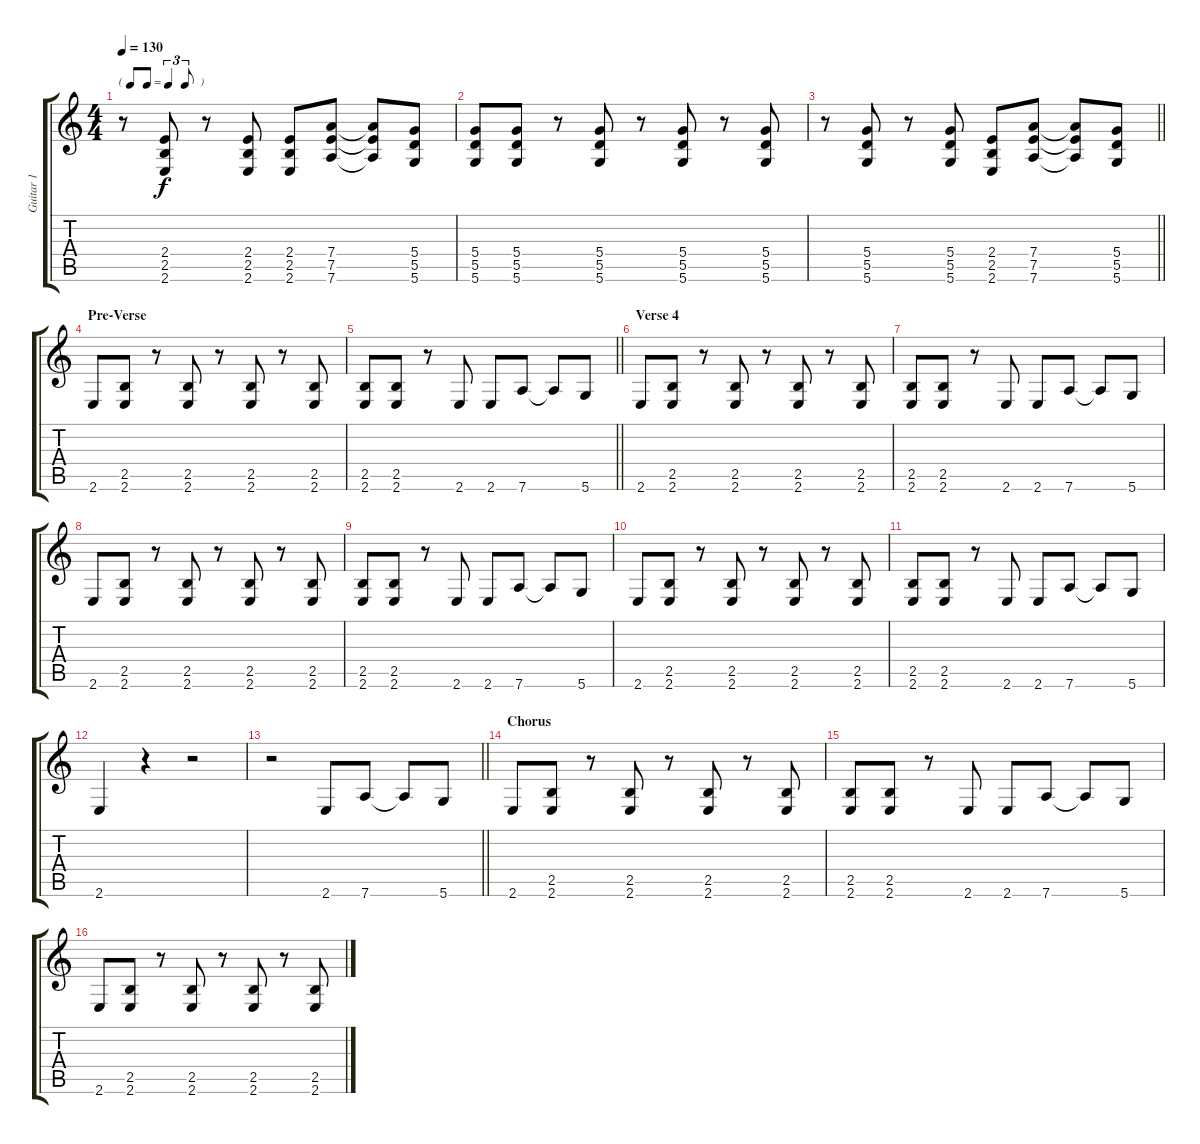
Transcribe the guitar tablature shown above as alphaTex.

\track ("Guitar 1" "Guitar 1") {instrument electricguitarmuted}
\staff {score tabs}
\tuning (E4 B3 G3 D3 A2 D2) {hide}
\ts (4 4)
\tf triplet8th
\tempo 130
\clef g2
\ks c
r.8{dy f} (2.4 2.5 2.6).8 r.8 (2.4 2.5 2.6).8 (2.4 2.5 2.6).8 (7.4 7.5 7.6).8 (7.4{t} 7.5{t} 7.6{t}).8 (5.4 5.5 5.6).8 |
(5.4 5.5 5.6).8 (5.4 5.5 5.6).8 r.8 (5.4 5.5 5.6).8 r.8 (5.4 5.5 5.6).8 r.8 (5.4 5.5 5.6).8 |
\barLineRight lightlight
r.8 (5.4 5.5 5.6).8 r.8 (5.4 5.5 5.6).8 (2.4 2.5 2.6).8 (7.4 7.5 7.6).8 (7.4{t} 7.5{t} 7.6{t}).8 (5.4 5.5 5.6).8 |
\section ("" "Pre-Verse")
2.6.8 (2.5 2.6).8{instrument electricguitarmuted} r.8 (2.5 2.6).8 r.8 (2.5 2.6).8 r.8 (2.5 2.6).8 |
\barLineRight lightlight
(2.5 2.6).8 (2.5 2.6).8 r.8 2.6.8 2.6.8 7.6.8 7.6{t}.8 5.6.8 |
\section ("" "Verse 4")
2.6.8 (2.5 2.6).8 r.8 (2.5 2.6).8 r.8 (2.5 2.6).8 r.8 (2.5 2.6).8 |
(2.5 2.6).8 (2.5 2.6).8 r.8 2.6.8 2.6.8 7.6.8 7.6{t}.8 5.6.8 |
2.6.8 (2.5 2.6).8 r.8 (2.5 2.6).8 r.8 (2.5 2.6).8 r.8 (2.5 2.6).8 |
(2.5 2.6).8 (2.5 2.6).8 r.8 2.6.8 2.6.8 7.6.8 7.6{t}.8 5.6.8 |
2.6.8 (2.5 2.6).8 r.8 (2.5 2.6).8 r.8 (2.5 2.6).8 r.8 (2.5 2.6).8 |
(2.5 2.6).8 (2.5 2.6).8 r.8 2.6.8 2.6.8 7.6.8 7.6{t}.8 5.6.8 |
2.6.4 r.4 r.2 |
\barLineRight lightlight
r.2 2.6.8 7.6.8 7.6{t}.8 5.6.8 |
\section ("" "Chorus")
2.6.8 (2.5 2.6).8 r.8 (2.5 2.6).8 r.8 (2.5 2.6).8 r.8 (2.5 2.6).8 |
(2.5 2.6).8 (2.5 2.6).8 r.8 2.6.8 2.6.8 7.6.8 7.6{t}.8 5.6.8 |
2.6.8 (2.5 2.6).8 r.8 (2.5 2.6).8 r.8 (2.5 2.6).8 r.8 (2.5 2.6).8
